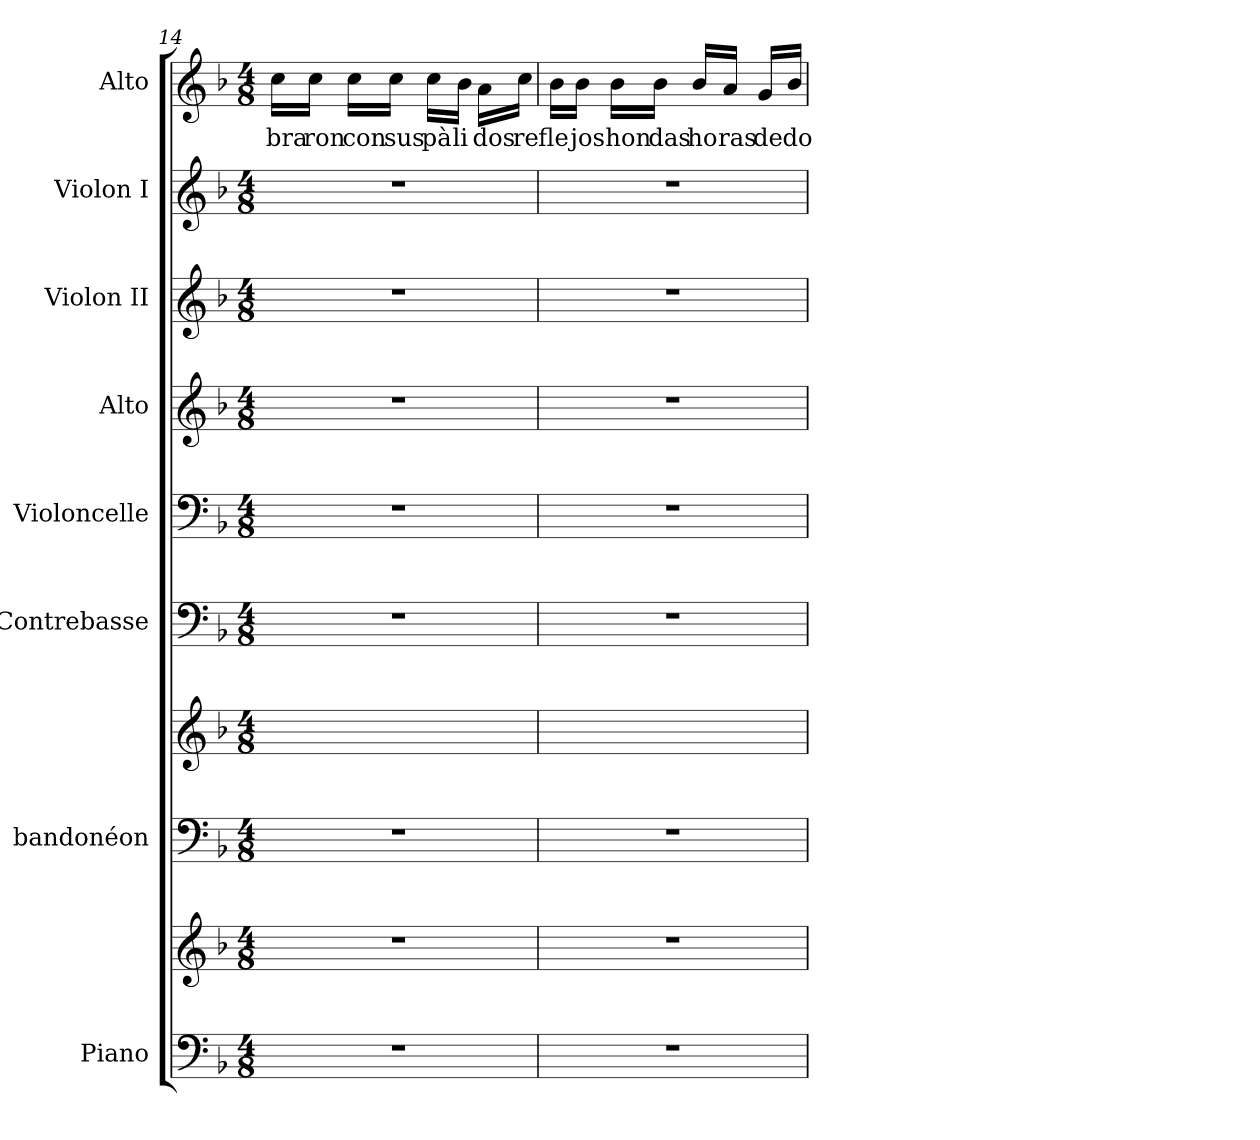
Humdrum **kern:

**kern	**kern	**kern	**kern	**kern	**kern	**kern	**kern	**kern	**kern	**text
*part8	*part8	*part7	*part7	*part6	*part5	*part4	*part3	*part2	*part1	*part1
*staff10	*staff9	*staff8	*staff7	*staff6	*staff5	*staff4	*staff3	*staff2	*staff1	*staff1
*I"Piano	*	*I"bandonéon	*	*I"Contrebasse	*I"Violoncelle	*I"Alto	*I"Violon II	*I"Violon I	*I"Alto	*
*I'Pno. 2	*	*I'bando.	*	*I'Cb.	*I'Vc.	*I'A	*I'Vln. II	*I'Vln. I	*I'A	*
*clefF4	*clefG2	*clefF4	*clefG2	*clefF4	*clefF4	*clefG2	*clefG2	*clefG2	*clefG2	*
*	*	*	*	*ITrd7c12	*	*	*	*	*	*
*k[b-]	*k[b-]	*k[b-]	*k[b-]	*k[b-]	*k[b-]	*k[b-]	*k[b-]	*k[b-]	*k[b-]	*
*d:	*d:	*d:	*d:	*d:	*d:	*d:	*d:	*d:	*d:	*
*M4/8	*M4/8	*M4/8	*M4/8	*M4/8	*M4/8	*M4/8	*M4/8	*M4/8	*M4/8	*
=14	=14	=14	=14	=14	=14	=14	=14	=14	=14	=14
!	!	!	!	!	!	!	!	!	!	!LO:LY:b
2r	2r	2r	2f/yy	2r	2r	2r	2r	2r	16cc\LL	bra
!	!	!	!	!	!	!	!	!	!	!LO:LY:b
.	.	.	.	.	.	.	.	.	16cc\JJ	ron
!	!	!	!	!	!	!	!	!	!	!LO:LY:b
.	.	.	.	.	.	.	.	.	16cc\LL	con
!	!	!	!	!	!	!	!	!	!	!LO:LY:b
.	.	.	.	.	.	.	.	.	16cc\JJ	sus
!	!	!	!	!	!	!	!	!	!	!LO:LY:b
.	.	.	.	.	.	.	.	.	16cc\LL	pà
!	!	!	!	!	!	!	!	!	!	!LO:LY:b
.	.	.	.	.	.	.	.	.	16b-\JJ	li
!	!	!	!	!	!	!	!	!	!	!LO:LY:b
.	.	.	.	.	.	.	.	.	16a\LL	dos
!	!	!	!	!	!	!	!	!	!	!LO:LY:b
.	.	.	.	.	.	.	.	.	16cc\JJ	re
=15	=15	=15	=15	=15	=15	=15	=15	=15	=15	=15
!	!	!	!	!	!	!	!	!	!	!LO:LY:b
2r	2r	2r	4g/yy	2r	2r	2r	2r	2r	16b-\LL	fle
!	!	!	!	!	!	!	!	!	!	!LO:LY:b
.	.	.	.	.	.	.	.	.	16b-\JJ	jos
!	!	!	!	!	!	!	!	!	!	!LO:LY:b
.	.	.	.	.	.	.	.	.	16b-\LL	hon
!	!	!	!	!	!	!	!	!	!	!LO:LY:b
.	.	.	.	.	.	.	.	.	16b-\JJ	das
!	!	!	!	!	!	!	!	!	!	!LO:LY:b
.	.	.	4g/yy	.	.	.	.	.	16b-/LL	ho
!	!	!	!	!	!	!	!	!	!	!LO:LY:b
.	.	.	.	.	.	.	.	.	16a/JJ	ras
!	!	!	!	!	!	!	!	!	!	!LO:LY:b
.	.	.	.	.	.	.	.	.	16g/LL	de
!	!	!	!	!	!	!	!	!	!	!LO:LY:b
.	.	.	.	.	.	.	.	.	16b-/JJ	do
=	=	=	=	=	=	=	=	=	=	=
*-	*-	*-	*-	*-	*-	*-	*-	*-	*-	*-
